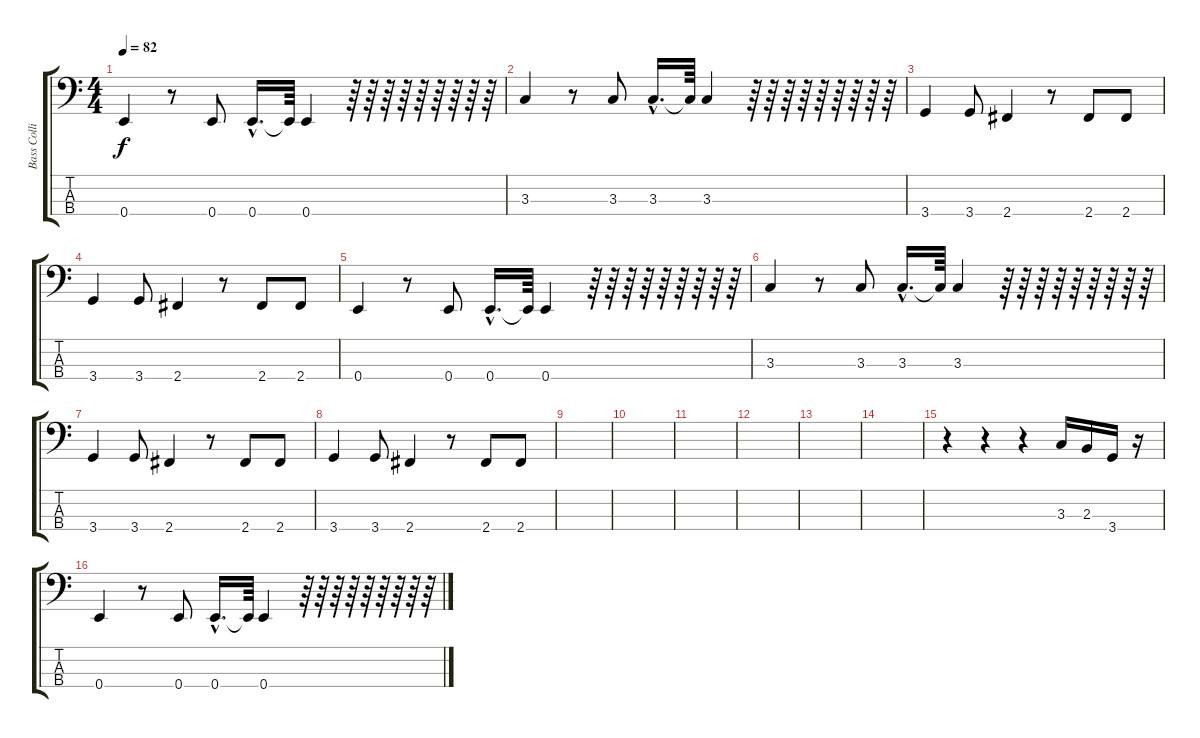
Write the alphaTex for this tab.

\track ("Bass Collin" "Bass Colli") {instrument fretlessbass}
\staff {score tabs}
\tuning (G2 D2 A1 E1) {hide}
\ts (4 4)
\tempo 82
\clef f4
\ks c
0.4.4{dy f instrument fretlessbass} r.8 0.4.8 0.4{hac}.16{d} 0.4{t}.64 0.4.4 r.64 r.64 r.64 r.64 r.64 r.64 r.64 r.64 r.64 |
3.3.4 r.8 3.3.8 3.3{hac}.16{d} 3.3{t}.64 3.3.4 r.64 r.64 r.64 r.64 r.64 r.64 r.64 r.64 r.64 |
3.4.4 3.4.8 2.4.4 r.8 2.4.8 2.4.8 |
3.4.4 3.4.8 2.4.4 r.8 2.4.8 2.4.8 |
0.4.4 r.8 0.4.8 0.4{hac}.16{d} 0.4{t}.64 0.4.4 r.64 r.64 r.64 r.64 r.64 r.64 r.64 r.64 r.64 |
3.3.4 r.8 3.3.8 3.3{hac}.16{d} 3.3{t}.64 3.3.4 r.64 r.64 r.64 r.64 r.64 r.64 r.64 r.64 r.64 |
3.4.4 3.4.8 2.4.4 r.8 2.4.8 2.4.8 |
3.4.4 3.4.8 2.4.4 r.8 2.4.8 2.4.8 |
|
|
|
|
|
|
r.4 r.4 r.4 3.3.16 2.3.16 3.4.16 r.16 |
0.4.4 r.8 0.4.8 0.4{hac}.16{d} 0.4{t}.64 0.4.4 r.64 r.64 r.64 r.64 r.64 r.64 r.64 r.64 r.64
